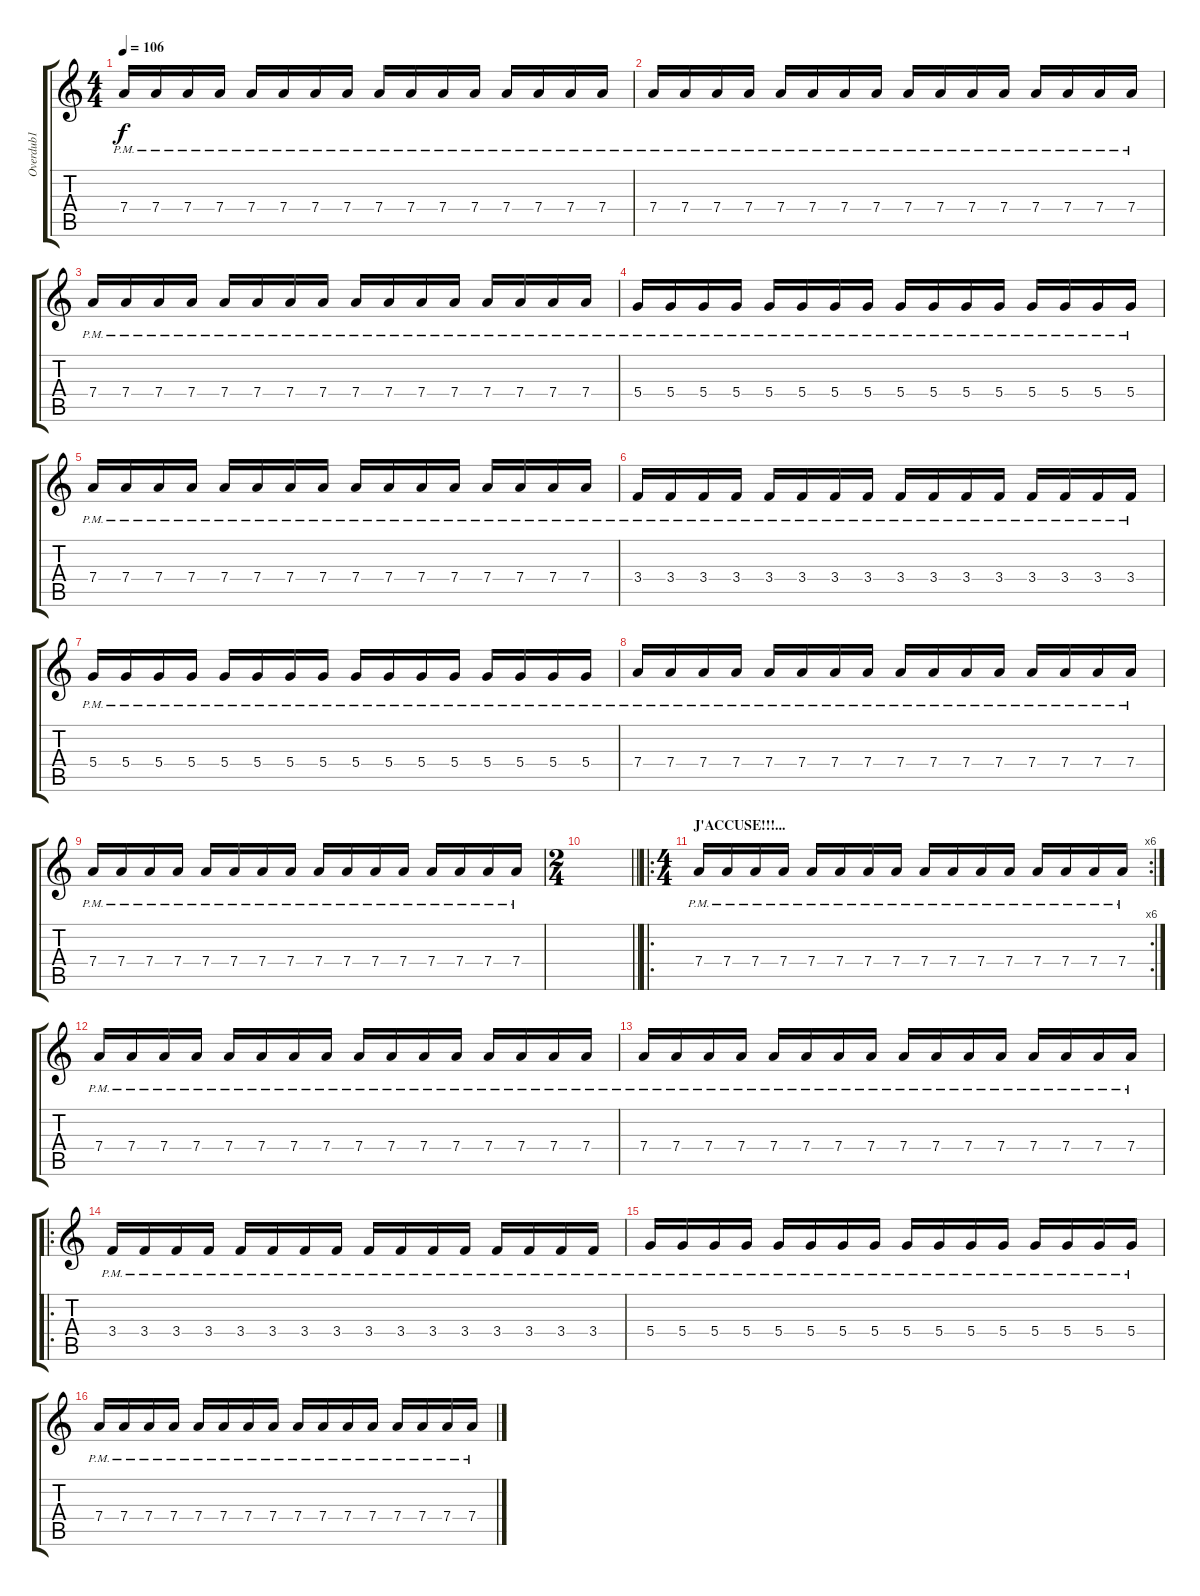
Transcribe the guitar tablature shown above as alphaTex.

\track ("Overdub1" "Overdub1") {instrument overdrivenguitar}
\staff {score tabs}
\tuning (E4 B3 G3 D3 A2 E2) {hide}
\ts (4 4)
\tempo 106
\clef g2
\ks c
7.4{pm}.16{dy f} 7.4{pm}.16 7.4{pm}.16 7.4{pm}.16 7.4{pm}.16 7.4{pm}.16 7.4{pm}.16 7.4{pm}.16 7.4{pm}.16 7.4{pm}.16 7.4{pm}.16 7.4{pm}.16 7.4{pm}.16 7.4{pm}.16 7.4{pm}.16 7.4{pm}.16 |
7.4{pm}.16 7.4{pm}.16 7.4{pm}.16 7.4{pm}.16 7.4{pm}.16 7.4{pm}.16 7.4{pm}.16 7.4{pm}.16 7.4{pm}.16 7.4{pm}.16 7.4{pm}.16 7.4{pm}.16 7.4{pm}.16 7.4{pm}.16 7.4{pm}.16 7.4{pm}.16 |
7.4{pm}.16 7.4{pm}.16 7.4{pm}.16 7.4{pm}.16 7.4{pm}.16 7.4{pm}.16 7.4{pm}.16 7.4{pm}.16 7.4{pm}.16 7.4{pm}.16 7.4{pm}.16 7.4{pm}.16 7.4{pm}.16 7.4{pm}.16 7.4{pm}.16 7.4{pm}.16 |
5.4{pm}.16 5.4{pm}.16 5.4{pm}.16 5.4{pm}.16 5.4{pm}.16 5.4{pm}.16 5.4{pm}.16 5.4{pm}.16 5.4{pm}.16 5.4{pm}.16 5.4{pm}.16 5.4{pm}.16 5.4{pm}.16 5.4{pm}.16 5.4{pm}.16 5.4{pm}.16 |
7.4{pm}.16 7.4{pm}.16 7.4{pm}.16 7.4{pm}.16 7.4{pm}.16 7.4{pm}.16 7.4{pm}.16 7.4{pm}.16 7.4{pm}.16 7.4{pm}.16 7.4{pm}.16 7.4{pm}.16 7.4{pm}.16 7.4{pm}.16 7.4{pm}.16 7.4{pm}.16 |
3.4{pm}.16 3.4{pm}.16 3.4{pm}.16 3.4{pm}.16 3.4{pm}.16 3.4{pm}.16 3.4{pm}.16 3.4{pm}.16 3.4{pm}.16 3.4{pm}.16 3.4{pm}.16 3.4{pm}.16 3.4{pm}.16 3.4{pm}.16 3.4{pm}.16 3.4{pm}.16 |
5.4{pm}.16 5.4{pm}.16 5.4{pm}.16 5.4{pm}.16 5.4{pm}.16 5.4{pm}.16 5.4{pm}.16 5.4{pm}.16 5.4{pm}.16 5.4{pm}.16 5.4{pm}.16 5.4{pm}.16 5.4{pm}.16 5.4{pm}.16 5.4{pm}.16 5.4{pm}.16 |
7.4{pm}.16 7.4{pm}.16 7.4{pm}.16 7.4{pm}.16 7.4{pm}.16 7.4{pm}.16 7.4{pm}.16 7.4{pm}.16 7.4{pm}.16 7.4{pm}.16 7.4{pm}.16 7.4{pm}.16 7.4{pm}.16 7.4{pm}.16 7.4{pm}.16 7.4{pm}.16 |
7.4{pm}.16 7.4{pm}.16 7.4{pm}.16 7.4{pm}.16 7.4{pm}.16 7.4{pm}.16 7.4{pm}.16 7.4{pm}.16 7.4{pm}.16 7.4{pm}.16 7.4{pm}.16 7.4{pm}.16 7.4{pm}.16 7.4{pm}.16 7.4{pm}.16 7.4{pm}.16 |
\ts (2 4)
\barLineRight lightlight
|
\ro
\rc 6
\ts (4 4)
\section ("" "J'ACCUSE!!!...")
7.4{pm}.16 7.4{pm}.16 7.4{pm}.16 7.4{pm}.16 7.4{pm}.16 7.4{pm}.16 7.4{pm}.16 7.4{pm}.16 7.4{pm}.16 7.4{pm}.16 7.4{pm}.16 7.4{pm}.16 7.4{pm}.16 7.4{pm}.16 7.4{pm}.16 7.4{pm}.16 |
7.4{pm}.16 7.4{pm}.16 7.4{pm}.16 7.4{pm}.16 7.4{pm}.16 7.4{pm}.16 7.4{pm}.16 7.4{pm}.16 7.4{pm}.16 7.4{pm}.16 7.4{pm}.16 7.4{pm}.16 7.4{pm}.16 7.4{pm}.16 7.4{pm}.16 7.4{pm}.16 |
7.4{pm}.16 7.4{pm}.16 7.4{pm}.16 7.4{pm}.16 7.4{pm}.16 7.4{pm}.16 7.4{pm}.16 7.4{pm}.16 7.4{pm}.16 7.4{pm}.16 7.4{pm}.16 7.4{pm}.16 7.4{pm}.16 7.4{pm}.16 7.4{pm}.16 7.4{pm}.16 |
\ro
3.4{pm}.16 3.4{pm}.16 3.4{pm}.16 3.4{pm}.16 3.4{pm}.16 3.4{pm}.16 3.4{pm}.16 3.4{pm}.16 3.4{pm}.16 3.4{pm}.16 3.4{pm}.16 3.4{pm}.16 3.4{pm}.16 3.4{pm}.16 3.4{pm}.16 3.4{pm}.16 |
5.4{pm}.16 5.4{pm}.16 5.4{pm}.16 5.4{pm}.16 5.4{pm}.16 5.4{pm}.16 5.4{pm}.16 5.4{pm}.16 5.4{pm}.16 5.4{pm}.16 5.4{pm}.16 5.4{pm}.16 5.4{pm}.16 5.4{pm}.16 5.4{pm}.16 5.4{pm}.16 |
7.4{pm}.16 7.4{pm}.16 7.4{pm}.16 7.4{pm}.16 7.4{pm}.16 7.4{pm}.16 7.4{pm}.16 7.4{pm}.16 7.4{pm}.16 7.4{pm}.16 7.4{pm}.16 7.4{pm}.16 7.4{pm}.16 7.4{pm}.16 7.4{pm}.16 7.4{pm}.16
